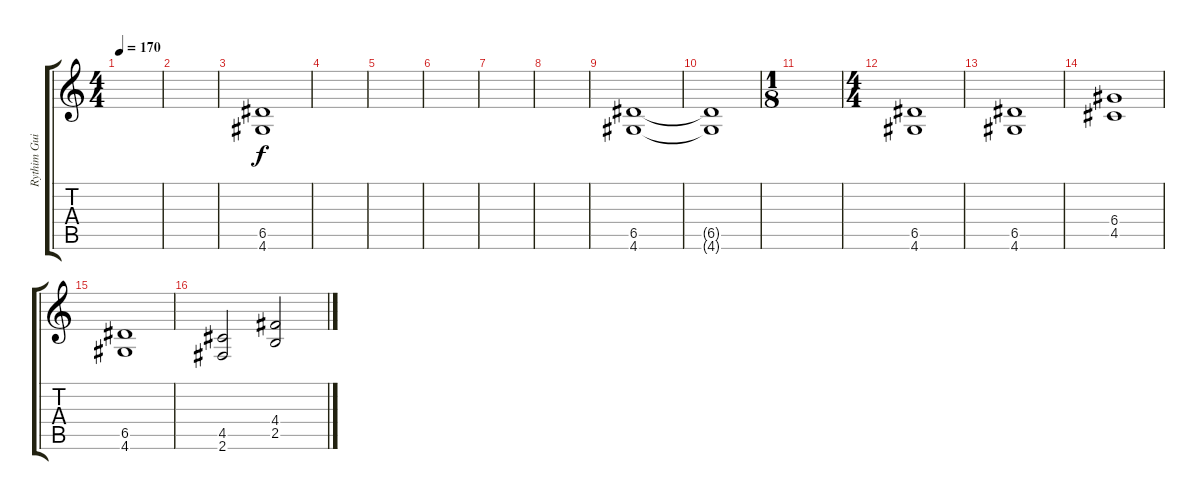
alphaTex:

\track ("Rythim Guitar" "Rythim Gui") {instrument overdrivenguitar}
\staff {score tabs}
\tuning (E4 B3 G3 D3 A2 E2) {hide}
\ts (4 4)
\tempo 170
\clef g2
\ks c
|
|
(6.5 4.6).1 |
|
|
|
|
|
(6.5 4.6).1 |
(6.5{t} 4.6{t}).1 |
\ts (1 8)
|
\ts (4 4)
(6.5 4.6).1 |
(6.5 4.6).1 |
(6.4 4.5).1 |
(6.5 4.6).1 |
(4.5 2.6).2 (4.4 2.5).2
